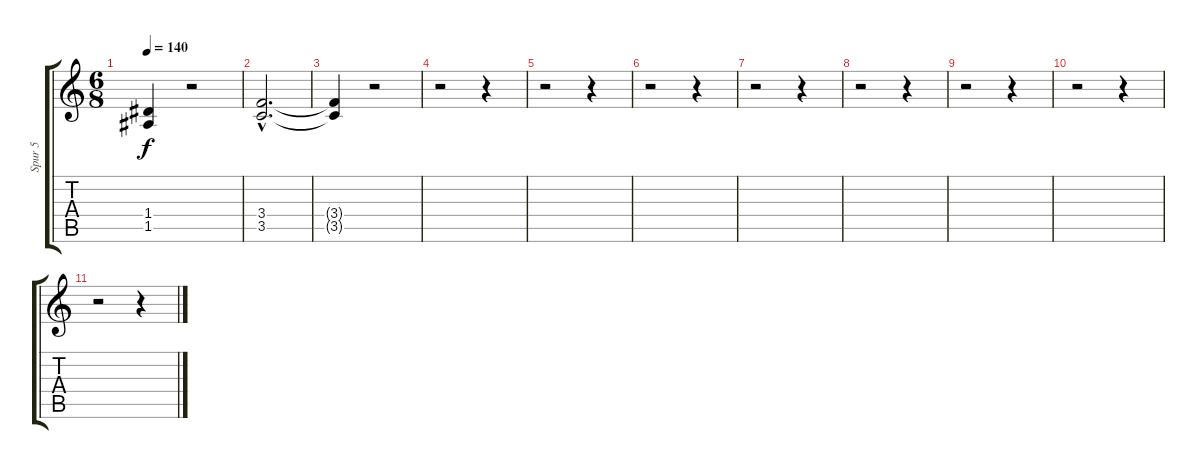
\track ("Spur 5" "Spur 5") {instrument overdrivenguitar}
\staff {score tabs}
\tuning (E4 B3 G3 D3 A2 E2) {hide}
\ts (6 8)
\tempo 140
\clef g2
\ks c
(1.4{t} 1.5{t}).4{dy f} r.2 |
(3.4{hac} 3.5{hac}).2{d} |
(3.4{t} 3.5{t}).4 r.2 |
r.2 r.4 |
r.2 r.4 |
r.2 r.4 |
r.2 r.4 |
r.2 r.4 |
r.2 r.4 |
r.2 r.4 |
r.2 r.4
